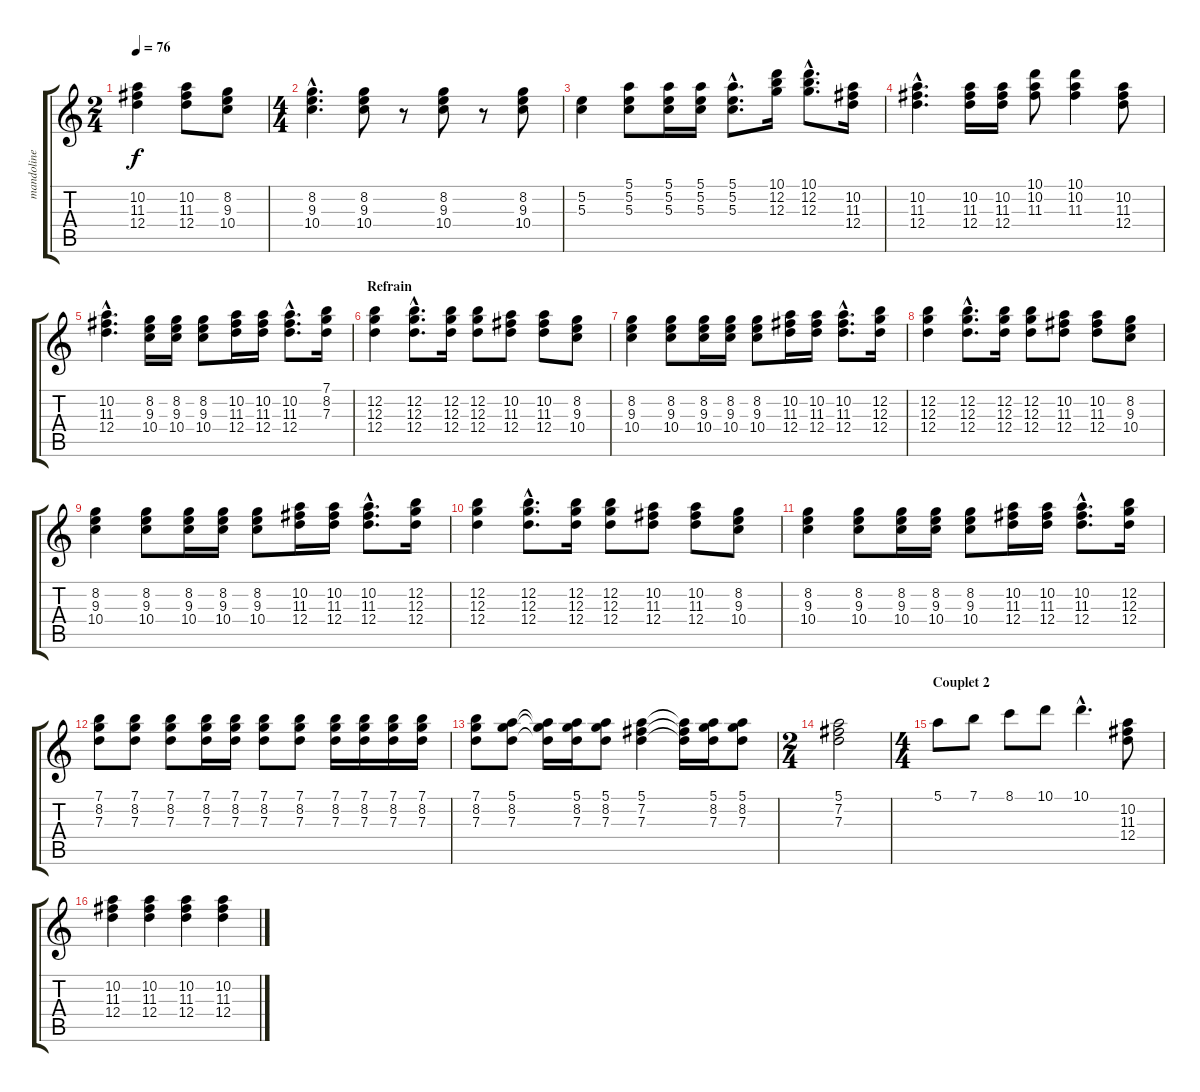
\track ("mandoline (capo 5)" "mandoline ") {instrument acousticguitarsteel}
\staff {score tabs}
\tuning (E4 B3 G3 D3 A2 E2) {hide}
\ts (2 4)
\tempo 76
\clef g2
\ks c
(10.2 11.3 12.4).4{dy f} (10.2 11.3 12.4).8 (8.2 9.3 10.4).8 |
\ts (4 4)
(8.2{hac} 9.3{hac} 10.4{hac}).4{d} (8.2 9.3 10.4).8 r.8 (8.2 9.3 10.4).8 r.8 (8.2 9.3 10.4).8 |
(5.2 5.3).4 (5.1 5.2 5.3).8 (5.1 5.2 5.3).16 (5.1 5.2 5.3).16 (5.1{hac} 5.2{hac} 5.3{hac}).8{d} (10.1 12.2 12.3).16 (10.1{hac} 12.2{hac} 12.3{hac}).8{d} (10.2 11.3 12.4).16 |
(10.2{hac} 11.3{hac} 12.4{hac}).4{d} (10.2 11.3 12.4).16 (10.2 11.3 12.4).16 (10.1 10.2 11.3).8 (10.1 10.2 11.3).4 (10.2 11.3 12.4).8 |
(10.2{hac} 11.3{hac} 12.4{hac}).4{d} (8.2 9.3 10.4).16 (8.2 9.3 10.4).16 (8.2 9.3 10.4).8 (10.2 11.3 12.4).16 (10.2 11.3 12.4).16 (10.2{hac} 11.3{hac} 12.4{hac}).8{d} (7.1 8.2 7.3).16 |
\section ("" "Refrain")
(12.2 12.3 12.4).4 (12.2{hac} 12.3{hac} 12.4{hac}).8{d} (12.2 12.3 12.4).16 (12.2 12.3 12.4).8 (10.2 11.3 12.4).8 (10.2 11.3 12.4).8 (8.2 9.3 10.4).8 |
(8.2 9.3 10.4).4 (8.2 9.3 10.4).8 (8.2 9.3 10.4).16 (8.2 9.3 10.4).16 (8.2 9.3 10.4).8 (10.2 11.3 12.4).16 (10.2 11.3 12.4).16 (10.2{hac} 11.3{hac} 12.4{hac}).8{d} (12.2 12.3 12.4).16 |
(12.2 12.3 12.4).4 (12.2{hac} 12.3{hac} 12.4{hac}).8{d} (12.2 12.3 12.4).16 (12.2 12.3 12.4).8 (10.2 11.3 12.4).8 (10.2 11.3 12.4).8 (8.2 9.3 10.4).8 |
(8.2 9.3 10.4).4 (8.2 9.3 10.4).8 (8.2 9.3 10.4).16 (8.2 9.3 10.4).16 (8.2 9.3 10.4).8 (10.2 11.3 12.4).16 (10.2 11.3 12.4).16 (10.2{hac} 11.3{hac} 12.4{hac}).8{d} (12.2 12.3 12.4).16 |
(12.2 12.3 12.4).4 (12.2{hac} 12.3{hac} 12.4{hac}).8{d} (12.2 12.3 12.4).16 (12.2 12.3 12.4).8 (10.2 11.3 12.4).8 (10.2 11.3 12.4).8 (8.2 9.3 10.4).8 |
(8.2 9.3 10.4).4 (8.2 9.3 10.4).8 (8.2 9.3 10.4).16 (8.2 9.3 10.4).16 (8.2 9.3 10.4).8 (10.2 11.3 12.4).16 (10.2 11.3 12.4).16 (10.2{hac} 11.3{hac} 12.4{hac}).8{d} (12.2 12.3 12.4).16 |
(7.1 8.2 7.3).8 (7.1 8.2 7.3).8 (7.1 8.2 7.3).8 (7.1 8.2 7.3).16 (7.1 8.2 7.3).16 (7.1 8.2 7.3).8 (7.1 8.2 7.3).8 (7.1 8.2 7.3).16 (7.1 8.2 7.3).16 (7.1 8.2 7.3).16 (7.1 8.2 7.3).16 |
(7.1 8.2 7.3).8 (5.1 8.2 7.3).8 (5.1{t} 8.2{t} 7.3{t}).16 (5.1 8.2 7.3).16 (5.1 8.2 7.3).8 (5.1 7.2 7.3).4 (5.1{t} 7.2{t} 7.3{t}).16 (5.1 8.2 7.3).16 (5.1 8.2 7.3).8 |
\ts (2 4)
(5.1 7.2 7.3).2 |
\ts (4 4)
\section ("" "Couplet 2")
5.1.8 7.1.8 8.1.8 10.1.8 10.1{hac}.4{d} (10.2 11.3 12.4).8 |
(10.2 11.3 12.4).4 (10.2 11.3 12.4).4 (10.2 11.3 12.4).4 (10.2 11.3 12.4).4
